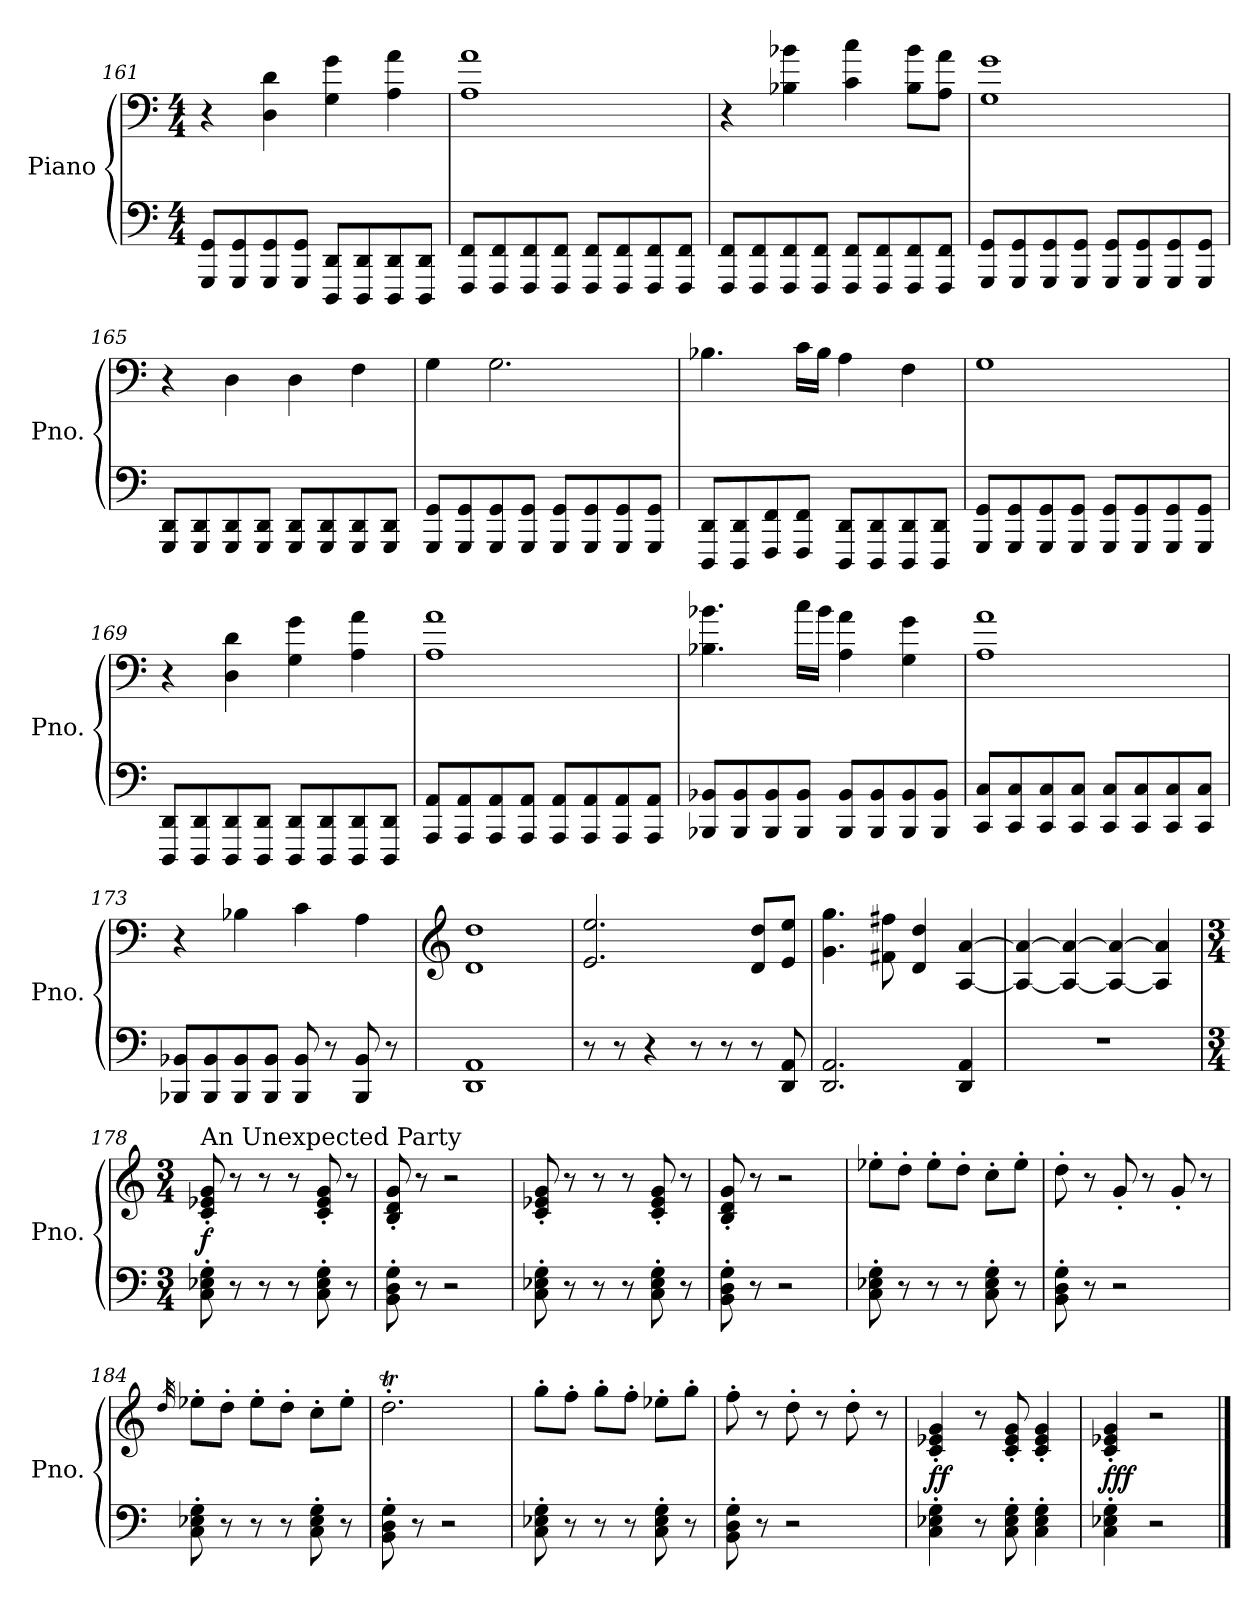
**kern	**kern	**dynam
*part1	*part1	*part1
*staff2	*staff1	*staff1/2
*I"Piano	*	*
*I'Pno.	*	*
*clefF4	*clefF4	*
*k[]	*k[]	*
*M4/4	*M4/4	*
=161	=161	=161
8GGG/ 8GG/L	4r	.
8GGG/ 8GG/	.	.
8GGG/ 8GG/	4D\ 4d\	.
8GGG/ 8GG/J	.	.
8DDD/ 8DD/L	4G\ 4g\	.
8DDD/ 8DD/	.	.
8DDD/ 8DD/	4A\ 4a\	.
8DDD/ 8DD/J	.	.
=162	=162	=162
8FFF/ 8FF/L	1A 1a	.
8FFF/ 8FF/	.	.
8FFF/ 8FF/	.	.
8FFF/ 8FF/J	.	.
8FFF/ 8FF/L	.	.
8FFF/ 8FF/	.	.
8FFF/ 8FF/	.	.
8FFF/ 8FF/J	.	.
!!LO:LB:g=z
=163	=163	=163
8FFF/ 8FF/L	4r	.
8FFF/ 8FF/	.	.
8FFF/ 8FF/	4B-X\ 4b-X\	.
8FFF/ 8FF/J	.	.
8FFF/ 8FF/L	4c\ 4cc\	.
8FFF/ 8FF/	.	.
8FFF/ 8FF/	8B-\ 8b-\L	.
8FFF/ 8FF/J	8A\ 8a\J	.
=164	=164	=164
8GGG/ 8GG/L	1G 1g	.
8GGG/ 8GG/	.	.
8GGG/ 8GG/	.	.
8GGG/ 8GG/J	.	.
8GGG/ 8GG/L	.	.
8GGG/ 8GG/	.	.
8GGG/ 8GG/	.	.
8GGG/ 8GG/J	.	.
=165	=165	=165
8GGG/ 8DD/L	4r	.
8GGG/ 8DD/	.	.
8GGG/ 8DD/	4D\	.
8GGG/ 8DD/J	.	.
8GGG/ 8DD/L	4D\	.
8GGG/ 8DD/	.	.
8GGG/ 8DD/	4F\	.
8GGG/ 8DD/J	.	.
=166	=166	=166
8GGG/ 8GG/L	4G\	.
8GGG/ 8GG/	.	.
8GGG/ 8GG/	2.G\	.
8GGG/ 8GG/J	.	.
8GGG/ 8GG/L	.	.
8GGG/ 8GG/	.	.
8GGG/ 8GG/	.	.
8GGG/ 8GG/J	.	.
!!LO:LB:g=z
=167	=167	=167
8DDD/ 8DD/L	4.B-X\	.
8DDD/ 8DD/	.	.
8FFF/ 8FF/	.	.
8FFF/ 8FF/J	16c\LL	.
.	16B-\JJ	.
8DDD/ 8DD/L	4A\	.
8DDD/ 8DD/	.	.
8DDD/ 8DD/	4F\	.
8DDD/ 8DD/J	.	.
=168	=168	=168
8GGG/ 8GG/L	1G	.
8GGG/ 8GG/	.	.
8GGG/ 8GG/	.	.
8GGG/ 8GG/J	.	.
8GGG/ 8GG/L	.	.
8GGG/ 8GG/	.	.
8GGG/ 8GG/	.	.
8GGG/ 8GG/J	.	.
=169	=169	=169
8DDD/ 8DD/L	4r	.
8DDD/ 8DD/	.	.
8DDD/ 8DD/	4D\ 4d\	.
8DDD/ 8DD/J	.	.
8DDD/ 8DD/L	4G\ 4g\	.
8DDD/ 8DD/	.	.
8DDD/ 8DD/	4A\ 4a\	.
8DDD/ 8DD/J	.	.
=170	=170	=170
8AAA/ 8AA/L	1A 1a	.
8AAA/ 8AA/	.	.
8AAA/ 8AA/	.	.
8AAA/ 8AA/J	.	.
8AAA/ 8AA/L	.	.
8AAA/ 8AA/	.	.
8AAA/ 8AA/	.	.
8AAA/ 8AA/J	.	.
!!LO:PB:g=z
=171	=171	=171
8BBB-X/ 8BB-X/L	4.B-X\ 4.b-X\	.
8BBB-/ 8BB-/	.	.
8BBB-/ 8BB-/	.	.
8BBB-/ 8BB-/J	16cc\LL	.
.	16b-\JJ	.
8BBB-/ 8BB-/L	4A\ 4a\	.
8BBB-/ 8BB-/	.	.
8BBB-/ 8BB-/	4G\ 4g\	.
8BBB-/ 8BB-/J	.	.
=172	=172	=172
8CC/ 8C/L	1A 1a	.
8CC/ 8C/	.	.
8CC/ 8C/	.	.
8CC/ 8C/J	.	.
8CC/ 8C/L	.	.
8CC/ 8C/	.	.
8CC/ 8C/	.	.
8CC/ 8C/J	.	.
=173	=173	=173
8BBB-X/ 8BB-X/L	4r	.
8BBB-/ 8BB-/	.	.
8BBB-/ 8BB-/	4B-X\	.
8BBB-/ 8BB-/J	.	.
8BBB-/ 8BB-/	4c\	.
8r	.	.
8BBB-/ 8BB-/	4A\	.
8r	.	.
=174	=174	=174
*	*clefG2	*
1DD 1AA	1d 1dd	.
=175	=175	=175
8r	2.e/ 2.ee/	.
8r	.	.
4r	.	.
8r	.	.
8r	.	.
8r	8d/ 8dd/L	.
8DD/ 8AA/	8e/ 8ee/J	.
!!LO:LB:g=z
=176	=176	=176
2.DD/ 2.AA/	4.g\ 4.gg\	.
.	8f#X\ 8ff#X\	.
.	4d/ 4dd/	.
4DD/ 4AA/	[4A/ [4a/	.
=177	=177	=177
1r	4A/_ 4a/_	.
.	4A/_ 4a/_	.
.	4A/_ 4a/_	.
.	4A/] 4a/]	.
=178	=178	=178
*M3/4	*M3/4	*
!	!LO:TX:a:t=An Unexpected Party	!
!	!	!LO:DY:b
8C\' 8E-X\' 8G\'	8c/' 8e-X/' 8g/'	f
8r	8r	.
8r	8r	.
8r	8r	.
8C\' 8E-\' 8G\'	8c/' 8e-/' 8g/'	.
8r	8r	.
=179	=179	=179
8BB\' 8D\' 8G\'	8B/' 8d/' 8g/'	.
8r	8r	.
2r	2r	.
=180	=180	=180
8C\' 8E-X\' 8G\'	8c/' 8e-X/' 8g/'	.
8r	8r	.
8r	8r	.
8r	8r	.
8C\' 8E-\' 8G\'	8c/' 8e-/' 8g/'	.
8r	8r	.
=181	=181	=181
8BB\' 8D\' 8G\'	8B/' 8d/' 8g/'	.
8r	8r	.
2r	2r	.
=182	=182	=182
8C\' 8E-X\' 8G\'	8ee-X'\L	.
8r	8dd'\J	.
8r	8ee-'\L	.
8r	8dd'\J	.
8C\' 8E-\' 8G\'	8cc'\L	.
8r	8ee-'\J	.
!!LO:LB:g=z
=183	=183	=183
8BB\' 8D\' 8G\'	8dd'\	.
8r	8r	.
2r	8g'/	.
.	8r	.
.	8g'/	.
.	8r	.
=184	=184	=184
.	32qdd/	.
8C\' 8E-X\' 8G\'	8ee-X'\L	.
8r	8dd'\J	.
8r	8ee-'\L	.
8r	8dd'\J	.
8C\' 8E-\' 8G\'	8cc'\L	.
8r	8ee-'\J	.
=185	=185	=185
8BB\' 8D\' 8G\'	2.ddT'\	.
8r	.	.
2r	.	.
=186	=186	=186
8C\' 8E-X\' 8G\'	8gg'\L	.
8r	8ff'\J	.
8r	8gg'\L	.
8r	8ff'\J	.
8C\' 8E-\' 8G\'	8ee-X'\L	.
8r	8gg'\J	.
=187	=187	=187
8BB\' 8D\' 8G\'	8ff'\	.
8r	8r	.
2r	8dd'\	.
.	8r	.
.	8dd'\	.
.	8r	.
=188	=188	=188
!	!	!LO:DY:b
4C\' 4E-X\' 4G\'	4c/' 4e-X/' 4g/'	ff
8r	8r	.
8C\' 8E-\' 8G\'	8c/' 8e-/' 8g/'	.
4C\' 4E-\' 4G\'	4c/' 4e-/' 4g/'	.
=189	=189	=189
!	!	!LO:DY:b
4C\' 4E-X\' 4G\'	4c/' 4e-X/' 4g/'	fff
2r	2r	.
==	==	==
*-	*-	*-
